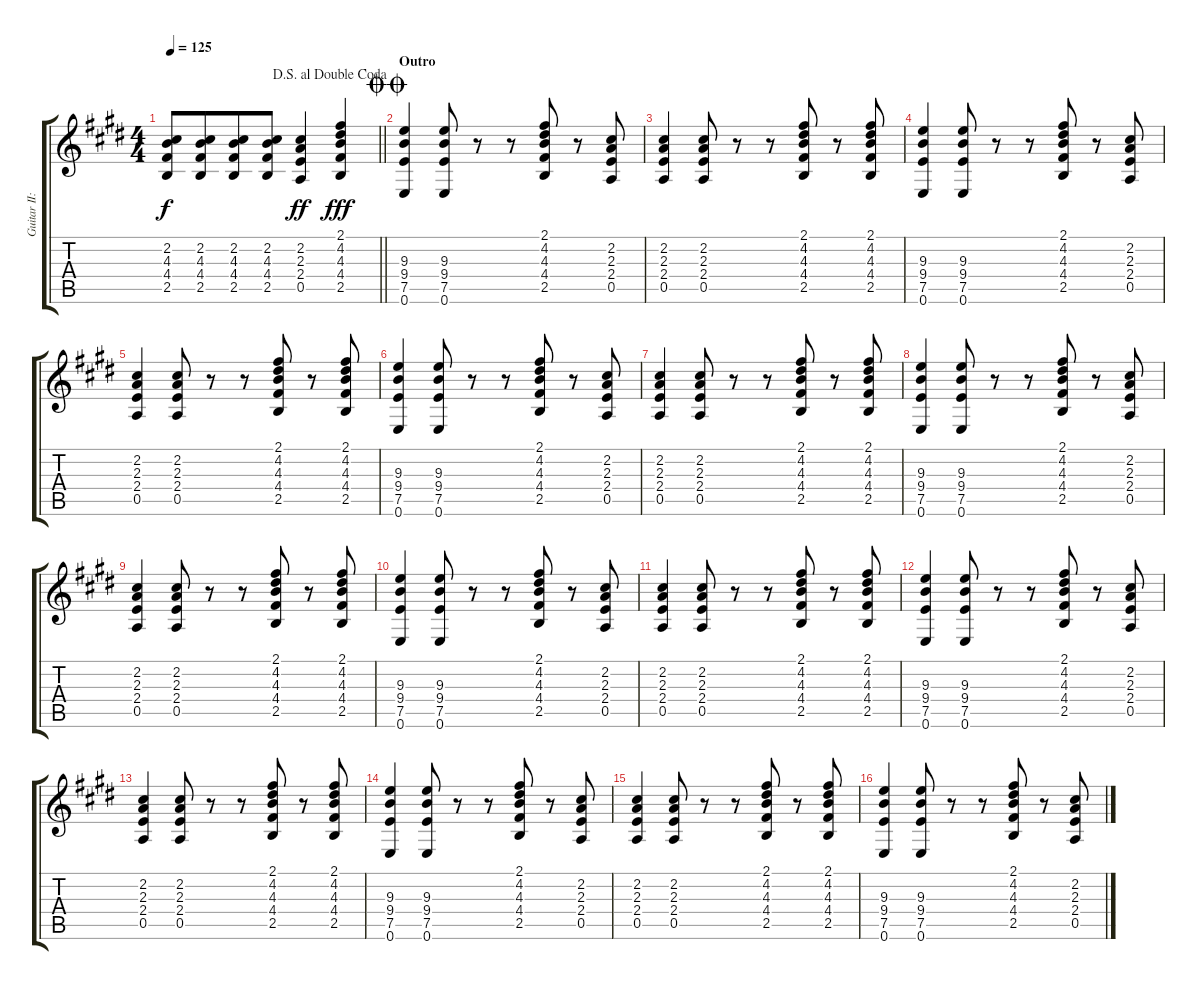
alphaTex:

\track ("Guitar II: Rik" "Guitar II:") {instrument distortionguitar}
\staff {score tabs}
\tuning (E4 B3 G3 D3 A2 E2) {hide}
\ts (4 4)
\jump dalsegnoaldoublecoda
\tempo 125
\clef g2
\barLineRight lightlight
\ks e
(2.2 4.3 4.4 2.5).8{dy f} (2.2 4.3 4.4 2.5).8{beam merge} (2.2 4.3 4.4 2.5).8 (2.2 4.3 4.4 2.5).8 (2.2 2.3 2.4 0.5).4{dy ff} (2.1 4.2 4.3 4.4 2.5).4{dy fff} |
\section ("" "Outro")
\jump doublecoda
(9.3 9.4 7.5 0.6).4 (9.3 9.4 7.5 0.6).8 r.8 r.8 (2.1 4.2 4.3 4.4 2.5).8 r.8 (2.2 2.3 2.4 0.5).8 |
(2.2 2.3 2.4 0.5).4 (2.2 2.3 2.4 0.5).8 r.8 r.8 (2.1 4.2 4.3 4.4 2.5).8 r.8 (2.1 4.2 4.3 4.4 2.5).8 |
(9.3 9.4 7.5 0.6).4 (9.3 9.4 7.5 0.6).8 r.8 r.8 (2.1 4.2 4.3 4.4 2.5).8 r.8 (2.2 2.3 2.4 0.5).8 |
(2.2 2.3 2.4 0.5).4 (2.2 2.3 2.4 0.5).8 r.8 r.8 (2.1 4.2 4.3 4.4 2.5).8 r.8 (2.1 4.2 4.3 4.4 2.5).8 |
(9.3 9.4 7.5 0.6).4 (9.3 9.4 7.5 0.6).8 r.8 r.8 (2.1 4.2 4.3 4.4 2.5).8 r.8 (2.2 2.3 2.4 0.5).8 |
(2.2 2.3 2.4 0.5).4 (2.2 2.3 2.4 0.5).8 r.8 r.8 (2.1 4.2 4.3 4.4 2.5).8 r.8 (2.1 4.2 4.3 4.4 2.5).8 |
(9.3 9.4 7.5 0.6).4 (9.3 9.4 7.5 0.6).8 r.8 r.8 (2.1 4.2 4.3 4.4 2.5).8 r.8 (2.2 2.3 2.4 0.5).8 |
(2.2 2.3 2.4 0.5).4 (2.2 2.3 2.4 0.5).8 r.8 r.8 (2.1 4.2 4.3 4.4 2.5).8 r.8 (2.1 4.2 4.3 4.4 2.5).8 |
(9.3 9.4 7.5 0.6).4 (9.3 9.4 7.5 0.6).8 r.8 r.8 (2.1 4.2 4.3 4.4 2.5).8 r.8 (2.2 2.3 2.4 0.5).8 |
(2.2 2.3 2.4 0.5).4 (2.2 2.3 2.4 0.5).8 r.8 r.8 (2.1 4.2 4.3 4.4 2.5).8 r.8 (2.1 4.2 4.3 4.4 2.5).8 |
(9.3 9.4 7.5 0.6).4 (9.3 9.4 7.5 0.6).8 r.8 r.8 (2.1 4.2 4.3 4.4 2.5).8 r.8 (2.2 2.3 2.4 0.5).8 |
(2.2 2.3 2.4 0.5).4 (2.2 2.3 2.4 0.5).8 r.8 r.8 (2.1 4.2 4.3 4.4 2.5).8 r.8 (2.1 4.2 4.3 4.4 2.5).8 |
(9.3 9.4 7.5 0.6).4 (9.3 9.4 7.5 0.6).8 r.8 r.8 (2.1 4.2 4.3 4.4 2.5).8 r.8 (2.2 2.3 2.4 0.5).8 |
(2.2 2.3 2.4 0.5).4 (2.2 2.3 2.4 0.5).8 r.8 r.8 (2.1 4.2 4.3 4.4 2.5).8 r.8 (2.1 4.2 4.3 4.4 2.5).8 |
(9.3 9.4 7.5 0.6).4 (9.3 9.4 7.5 0.6).8 r.8 r.8 (2.1 4.2 4.3 4.4 2.5).8 r.8 (2.2 2.3 2.4 0.5).8
